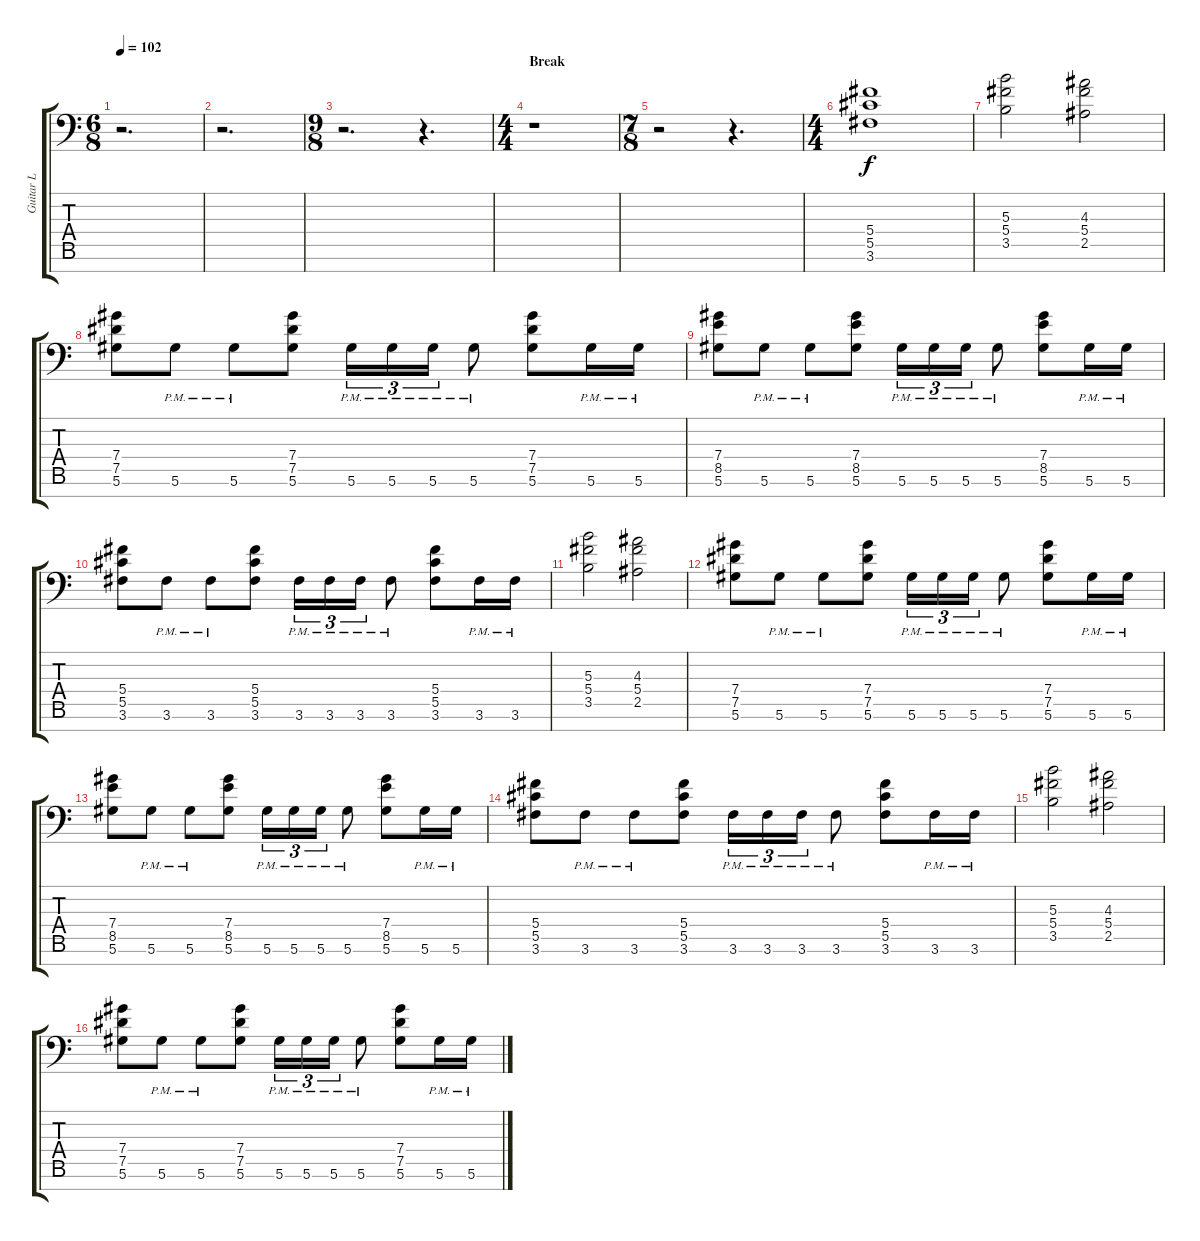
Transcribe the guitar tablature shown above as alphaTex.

\track ("Guitar L" "Guitar L") {instrument distortionguitar}
\staff {score tabs}
\tuning (Eb4 Bb3 Gb3 Db3 Ab2 Eb2 Bb1) {hide}
\ts (6 8)
\tempo 102
\clef f4
\ks c
r.2{d dy f} |
r.2{d} |
\ts (9 8)
r.2{d} r.4{d} |
\ts (4 4)
\section ("" "Break")
r.1 |
\ts (7 8)
r.2 r.4{d} |
\ts (4 4)
(5.4 5.5 3.6).1 |
(5.3 5.4 3.5).2 (4.3 5.4 2.5).2 |
(7.4 7.5 5.6).8 5.6{pm}.8 5.6{pm}.8 (7.4 7.5 5.6).8 5.6{pm}.16{tu (3 2)} 5.6{pm}.16{tu (3 2)} 5.6{pm}.16{tu (3 2)} 5.6{pm}.8 (7.4 7.5 5.6).8 5.6{pm}.16 5.6{pm}.16 |
(7.4 8.5 5.6).8 5.6{pm}.8 5.6{pm}.8 (7.4 8.5 5.6).8 5.6{pm}.16{tu (3 2)} 5.6{pm}.16{tu (3 2)} 5.6{pm}.16{tu (3 2)} 5.6{pm}.8 (7.4 8.5 5.6).8 5.6{pm}.16 5.6{pm}.16 |
(5.4 5.5 3.6).8 3.6{pm}.8 3.6{pm}.8 (5.4 5.5 3.6).8 3.6{pm}.16{tu (3 2)} 3.6{pm}.16{tu (3 2)} 3.6{pm}.16{tu (3 2)} 3.6{pm}.8 (5.4 5.5 3.6).8 3.6{pm}.16 3.6{pm}.16 |
(5.3 5.4 3.5).2 (4.3 5.4 2.5).2 |
(7.4 7.5 5.6).8 5.6{pm}.8 5.6{pm}.8 (7.4 7.5 5.6).8 5.6{pm}.16{tu (3 2)} 5.6{pm}.16{tu (3 2)} 5.6{pm}.16{tu (3 2)} 5.6{pm}.8 (7.4 7.5 5.6).8 5.6{pm}.16 5.6{pm}.16 |
(7.4 8.5 5.6).8 5.6{pm}.8 5.6{pm}.8 (7.4 8.5 5.6).8 5.6{pm}.16{tu (3 2)} 5.6{pm}.16{tu (3 2)} 5.6{pm}.16{tu (3 2)} 5.6{pm}.8 (7.4 8.5 5.6).8 5.6{pm}.16 5.6{pm}.16 |
(5.4 5.5 3.6).8 3.6{pm}.8 3.6{pm}.8 (5.4 5.5 3.6).8 3.6{pm}.16{tu (3 2)} 3.6{pm}.16{tu (3 2)} 3.6{pm}.16{tu (3 2)} 3.6{pm}.8 (5.4 5.5 3.6).8 3.6{pm}.16 3.6{pm}.16 |
(5.3 5.4 3.5).2 (4.3 5.4 2.5).2 |
(7.4 7.5 5.6).8 5.6{pm}.8 5.6{pm}.8 (7.4 7.5 5.6).8 5.6{pm}.16{tu (3 2)} 5.6{pm}.16{tu (3 2)} 5.6{pm}.16{tu (3 2)} 5.6{pm}.8 (7.4 7.5 5.6).8 5.6{pm}.16 5.6{pm}.16
